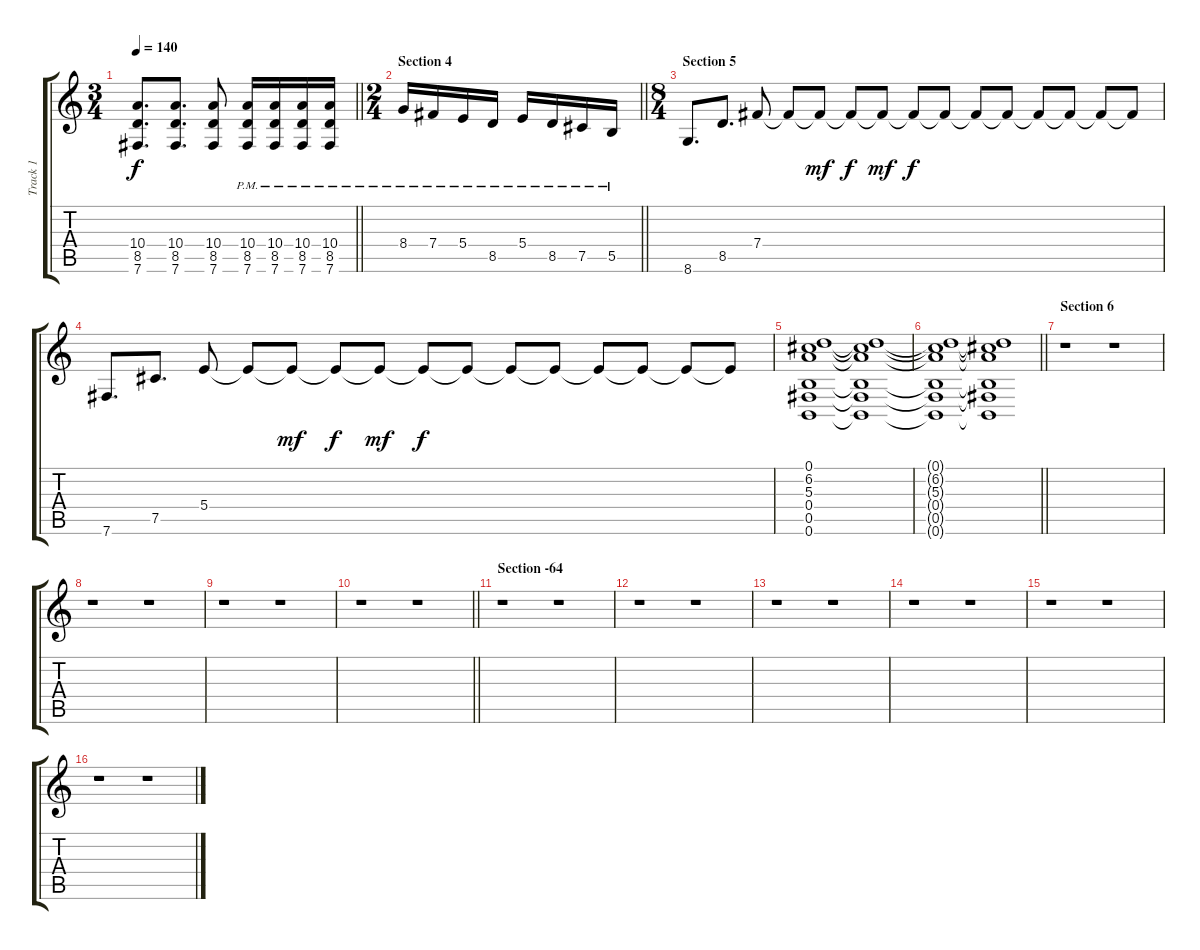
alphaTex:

\track ("Track 1" "Track 1") {instrument overdrivenguitar}
\staff {score tabs}
\tuning (Db4 Ab3 E3 B2 Gb2 B1) {hide}
\ts (3 4)
\tempo 140
\clef g2
\barLineRight lightlight
\ks c
(10.4 8.5 7.6).8{d dy f} (10.4 8.5 7.6).8{d} (10.4 8.5 7.6).8 (10.4{pm} 8.5{pm} 7.6{pm}).16 (10.4{pm} 8.5{pm} 7.6{pm}).16 (10.4{pm} 8.5{pm} 7.6{pm}).16 (10.4{pm} 8.5{pm} 7.6{pm}).16 |
\ts (2 4)
\section ("" "Section 4")
\barLineRight lightlight
8.4{pm}.16 7.4{pm}.16 5.4{pm}.16 8.5{pm}.16 5.4{pm}.16 8.5{pm}.16 7.5{pm}.16 5.5{pm}.16 |
\ts (8 4)
\section ("" "Section 5")
8.6.8{d} 8.5.8{d} 7.4.8 7.4{t}.8 7.4{t}.8{dy mf} 7.4{t}.8{dy f} 7.4{t}.8{dy mf} 7.4{t}.8{dy f} 7.4{t}.8 7.4{t}.8 7.4{t}.8 7.4{t}.8 7.4{t}.8 7.4{t}.8 7.4{t}.8 |
7.6.8{d} 7.5.8{d} 5.4.8 5.4{t}.8 5.4{t}.8{dy mf} 5.4{t}.8{dy f} 5.4{t}.8{dy mf} 5.4{t}.8{dy f} 5.4{t}.8 5.4{t}.8 5.4{t}.8 5.4{t}.8 5.4{t}.8 5.4{t}.8 5.4{t}.8 |
(0.1 6.2 5.3 0.4 0.5 0.6).1 (0.1{t} 6.2{t} 5.3{t} 0.4{t} 0.5{t} 0.6{t}).1 |
\barLineRight lightlight
(0.1{t} 6.2{t} 5.3{t} 0.4{t} 0.5{t} 0.6{t}).1 (0.1{t} 6.2{t} 5.3{t} 0.4{t} 0.5{t} 0.6{t}).1 |
\section ("" "Section 6")
r.1 r.1 |
r.1 r.1 |
r.1 r.1 |
\barLineRight lightlight
r.1 r.1 |
\section ("" "Section -64")
r.1 r.1 |
r.1 r.1 |
r.1 r.1 |
r.1 r.1 |
r.1 r.1 |
r.1 r.1
